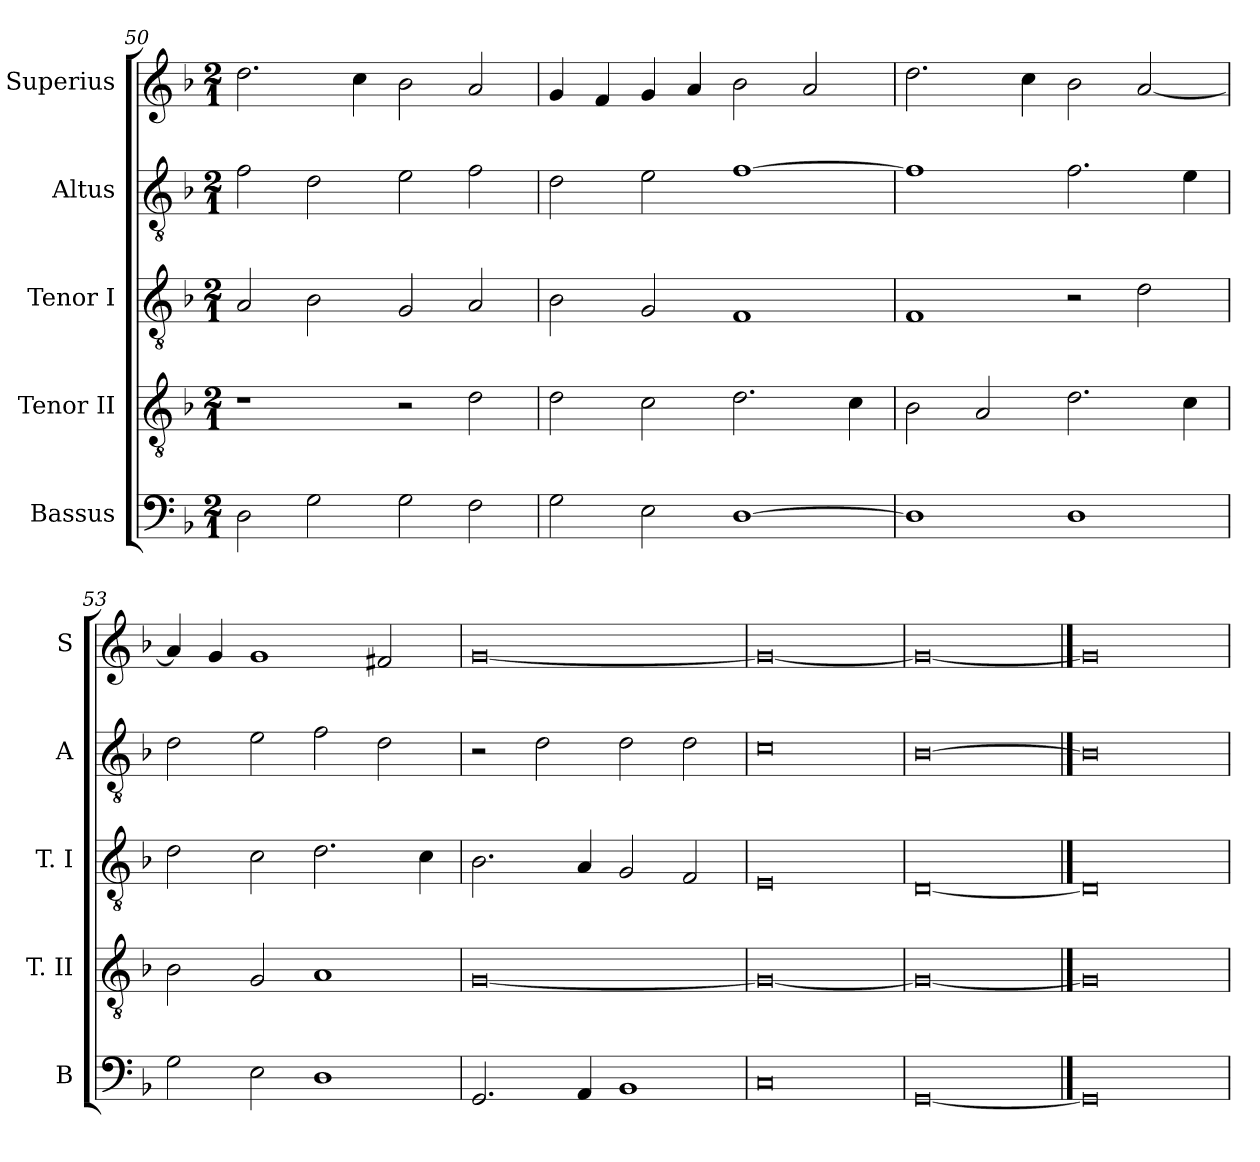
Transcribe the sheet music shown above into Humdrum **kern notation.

**kern	**kern	**kern	**kern	**kern
*part5	*part4	*part3	*part2	*part1
*staff5	*staff4	*staff3	*staff2	*staff1
*I"Bassus	*I"Tenor II	*I"Tenor I	*I"Altus	*I"Superius
*I'B	*I'T. II	*I'T. I	*I'A	*I'S
*clefF4	*clefGv2	*clefGv2	*clefGv2	*clefG2
*k[b-]	*k[b-]	*k[b-]	*k[b-]	*k[b-]
*F:	*F:	*F:	*F:	*F:
*M2/1	*M2/1	*M2/1	*M2/1	*M2/1
=50	=50	=50	=50	=50
2D	1r	2A	2f	2.dd
2G	.	2B-	2d	.
.	.	.	.	4cc
2G	2r	2G	2e	2b-
2F	2d	2A	2f	2a
=51	=51	=51	=51	=51
2G	2d	2B-	2d	4g
.	.	.	.	4f
2E	2c	2G	2e	4g
.	.	.	.	4a
[1D	2.d	1F	[1f	2b-
.	.	.	.	2a
.	4c	.	.	.
=52	=52	=52	=52	=52
1D]	2B-	1F	1f]	2.dd
.	2A	.	.	.
.	.	.	.	4cc
1D	2.d	2r	2.f	2b-
.	.	2d	.	[2a
.	4c	.	4e	.
=53	=53	=53	=53	=53
2G	2B-	2d	2d	4a]
.	.	.	.	4g
2E	2G	2c	2e	1g
1D	1A	2.d	2f	.
.	.	.	2d	2f#X
.	.	4c	.	.
=54	=54	=54	=54	=54
2.GG	[0G	2.B-	2r	[0g
.	.	.	2d	.
4AA	.	4A	.	.
1BB-	.	2G	2d	.
.	.	2F	2d	.
=55	=55	=55	=55	=55
0C	0G_	0E	0c	0g_
=56	=56	=56	=56	=56
[0GG	0G_	[0D	[0B-	0g_
==57	==57	==57	==57	==57
0GG]	0G]	0D]	0B-]	0g]
=	=	=	=	=
*-	*-	*-	*-	*-
